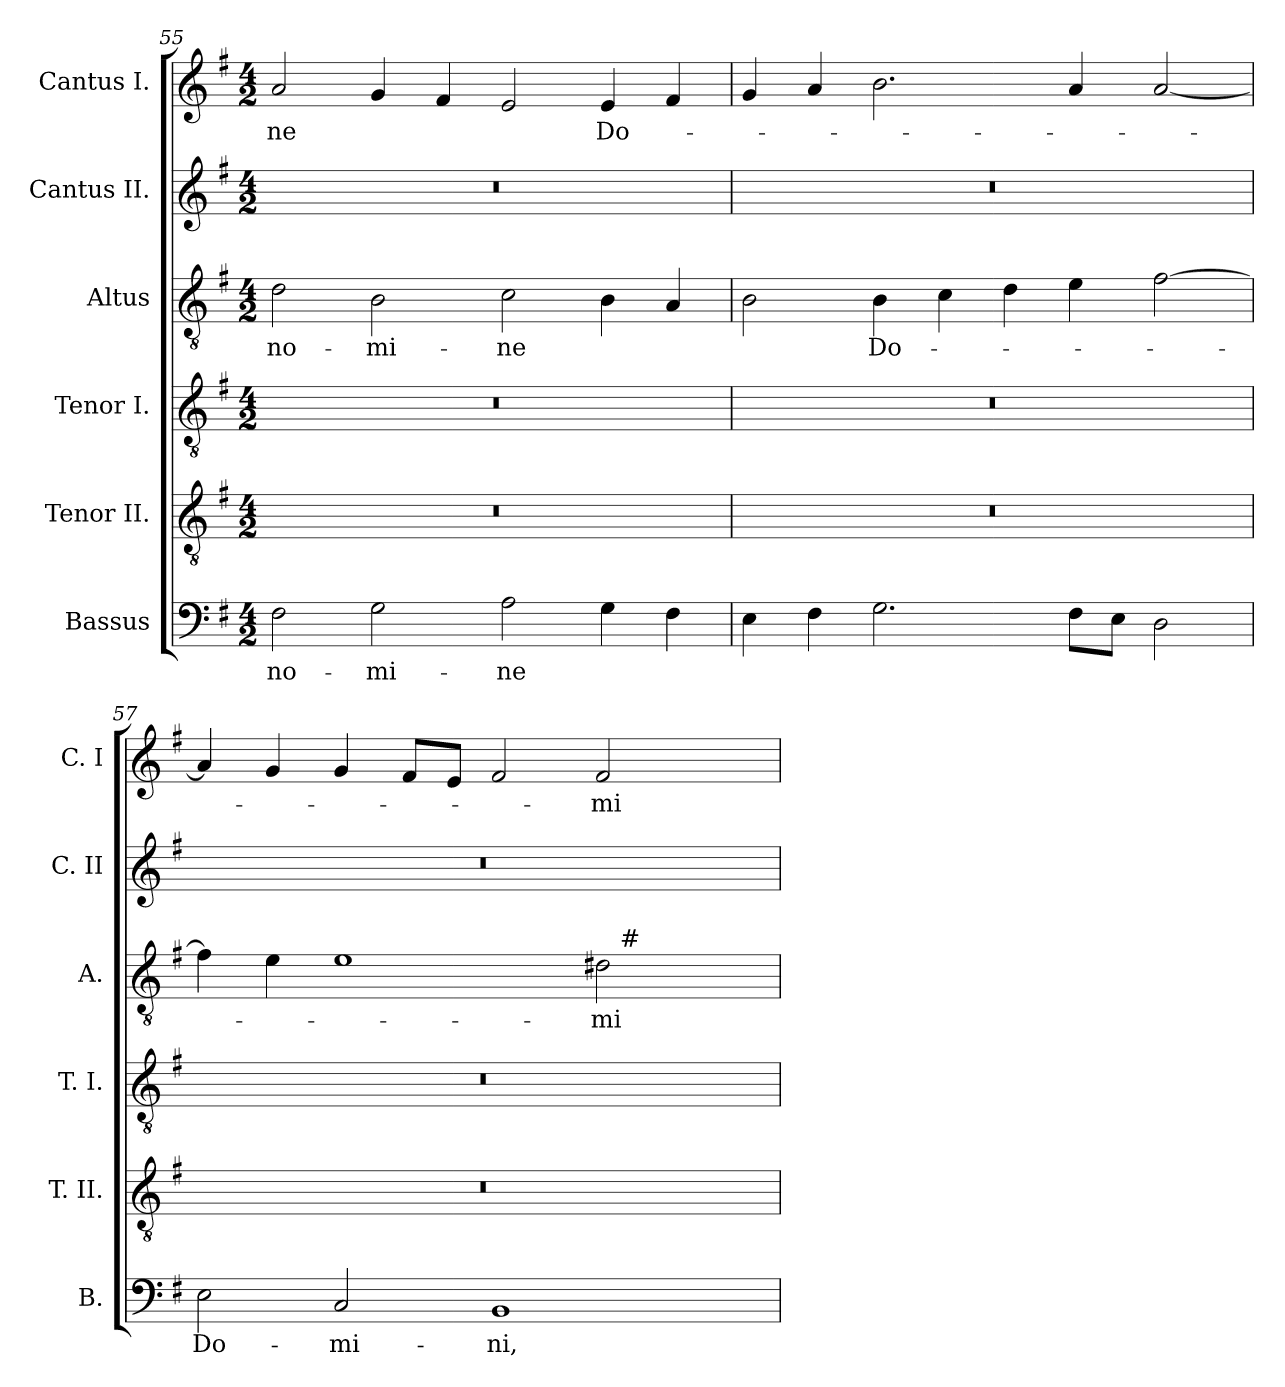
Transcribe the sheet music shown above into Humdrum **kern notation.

**kern	**text	**kern	**kern	**kern	**text	**kern	**kern	**text
*part6	*part6	*part5	*part4	*part3	*part3	*part2	*part1	*part1
*staff6	*staff6	*staff5	*staff4	*staff3	*staff3	*staff2	*staff1	*staff1
*I"Bassus	*	*I"Tenor II.	*I"Tenor I.	*I"Altus	*	*I"Cantus II.	*I"Cantus I.	*
*I'B.	*	*I'T. II.	*I'T. I.	*I'A.	*	*I'C. II	*I'C. I	*
!!LO:LB:g=z
*clefF4	*	*clefGv2	*clefGv2	*clefGv2	*	*clefG2	*clefG2	*
*	*	*ITrd7c12	*ITrd7c12	*ITrd7c12	*	*	*	*
*k[f#]	*	*k[f#]	*k[f#]	*k[f#]	*	*k[f#]	*k[f#]	*
*G:	*	*G:	*G:	*G:	*	*G:	*G:	*
*M4/2	*	*M4/2	*M4/2	*M4/2	*	*M4/2	*M4/2	*
=55	=55	=55	=55	=55	=55	=55	=55	=55
!	!LO:LY:b:color=#000000	!LO:N:vis=1	!LO:N:vis=1	!	!	!	!	!
!	!	!	!	!	!LO:LY:b:color=#000000	!LO:N:vis=1	!	!
!	!	!	!	!	!	!	!	!LO:LY:b:color=#000000
2F#i\	no-	0r	0r	2Di\	no-	0r	2ai/	-ne
!	!LO:LY:b:color=#000000	!	!	!	!	!	!	!
!	!	!	!	!	!LO:LY:b:color=#000000	!	!	!
2Gi\	-mi-	.	.	2BBi\	-mi-	.	4gi/	.
.	.	.	.	.	.	.	4f#i/	.
!	!LO:LY:b:color=#000000	!	!	!	!	!	!	!
!	!	!	!	!	!LO:LY:b:color=#000000	!	!	!
2Ai\	-ne	.	.	2Ci\	-ne	.	2ei/	.
!	!	!	!	!	!	!	!	!LO:LY:b:color=#000000
4Gi\	.	.	.	4BBi\	.	.	4ei/	Do-
4F#i\	.	.	.	4AAi/	.	.	4f#i/	.
=56	=56	=56	=56	=56	=56	=56	=56	=56
!	!	!LO:N:vis=1	!LO:N:vis=1	!	!	!LO:N:vis=1	!	!
4Ei\	.	0r	0r	2BBi\	.	0r	4gi/	.
4F#i\	.	.	.	.	.	.	4ai/	.
!	!	!	!	!	!LO:LY:b:color=#000000	!	!	!
2.Gi\	.	.	.	4BBi\	Do-	.	2.bi\	.
.	.	.	.	4Ci\	.	.	.	.
.	.	.	.	4Di\	.	.	.	.
8F#i\L	.	.	.	4Ei\	.	.	4ai/	.
8Ei\J	.	.	.	.	.	.	.	.
2Di\	.	.	.	[2F#i\	.	.	[2ai/	.
=57	=57	=57	=57	=57	=57	=57	=57	=57
!	!LO:LY:b:color=#000000	!LO:N:vis=1	!LO:N:vis=1	!	!	!LO:N:vis=1	!	!
*	*	*	*	*^	*	*	*	*
2Ei\	Do-	0r	0r	4F#i\]	1ryy	.	0r	4ai/]	.
.	.	.	.	4Ei\	.	.	.	4gi/	.
!	!LO:LY:b:color=#000000	!	!	!	!	!	!	!	!
2Ci/	-mi-	.	.	1Ei	.	.	.	4gi/	.
.	.	.	.	.	.	.	.	8f#i/L	.
.	.	.	.	.	.	.	.	8ei/J	.
!	!LO:LY:b:color=#000000	!	!	!	!	!	!	!	!
1BBi	-ni,	.	.	.	2ryy	.	.	2f#i/	.
!	!	!	!	!	!	!LO:LY:b:color=#000000	!	!	!
!	!	!	!	!	!	!	!	!	!LO:LY:b:color=#000000
.	.	.	.	2D#i\	32ryy	-mi-	.	2f#i/	-mi-
.	.	.	.	.	256ryy	.	.	.	.
!	!	!	!	!	!LO:TX:a:t=#	!	!	!	!
.	.	.	.	.	4ryy	.	.	.	.
.	.	.	.	.	8ryy	.	.	.	.
.	.	.	.	.	16ryy	.	.	.	.
.	.	.	.	.	64..ryy	.	.	.	.
*	*	*	*	*v	*v	*	*	*	*
=	=	=	=	=	=	=	=	=
*-	*-	*-	*-	*-	*-	*-	*-	*-
